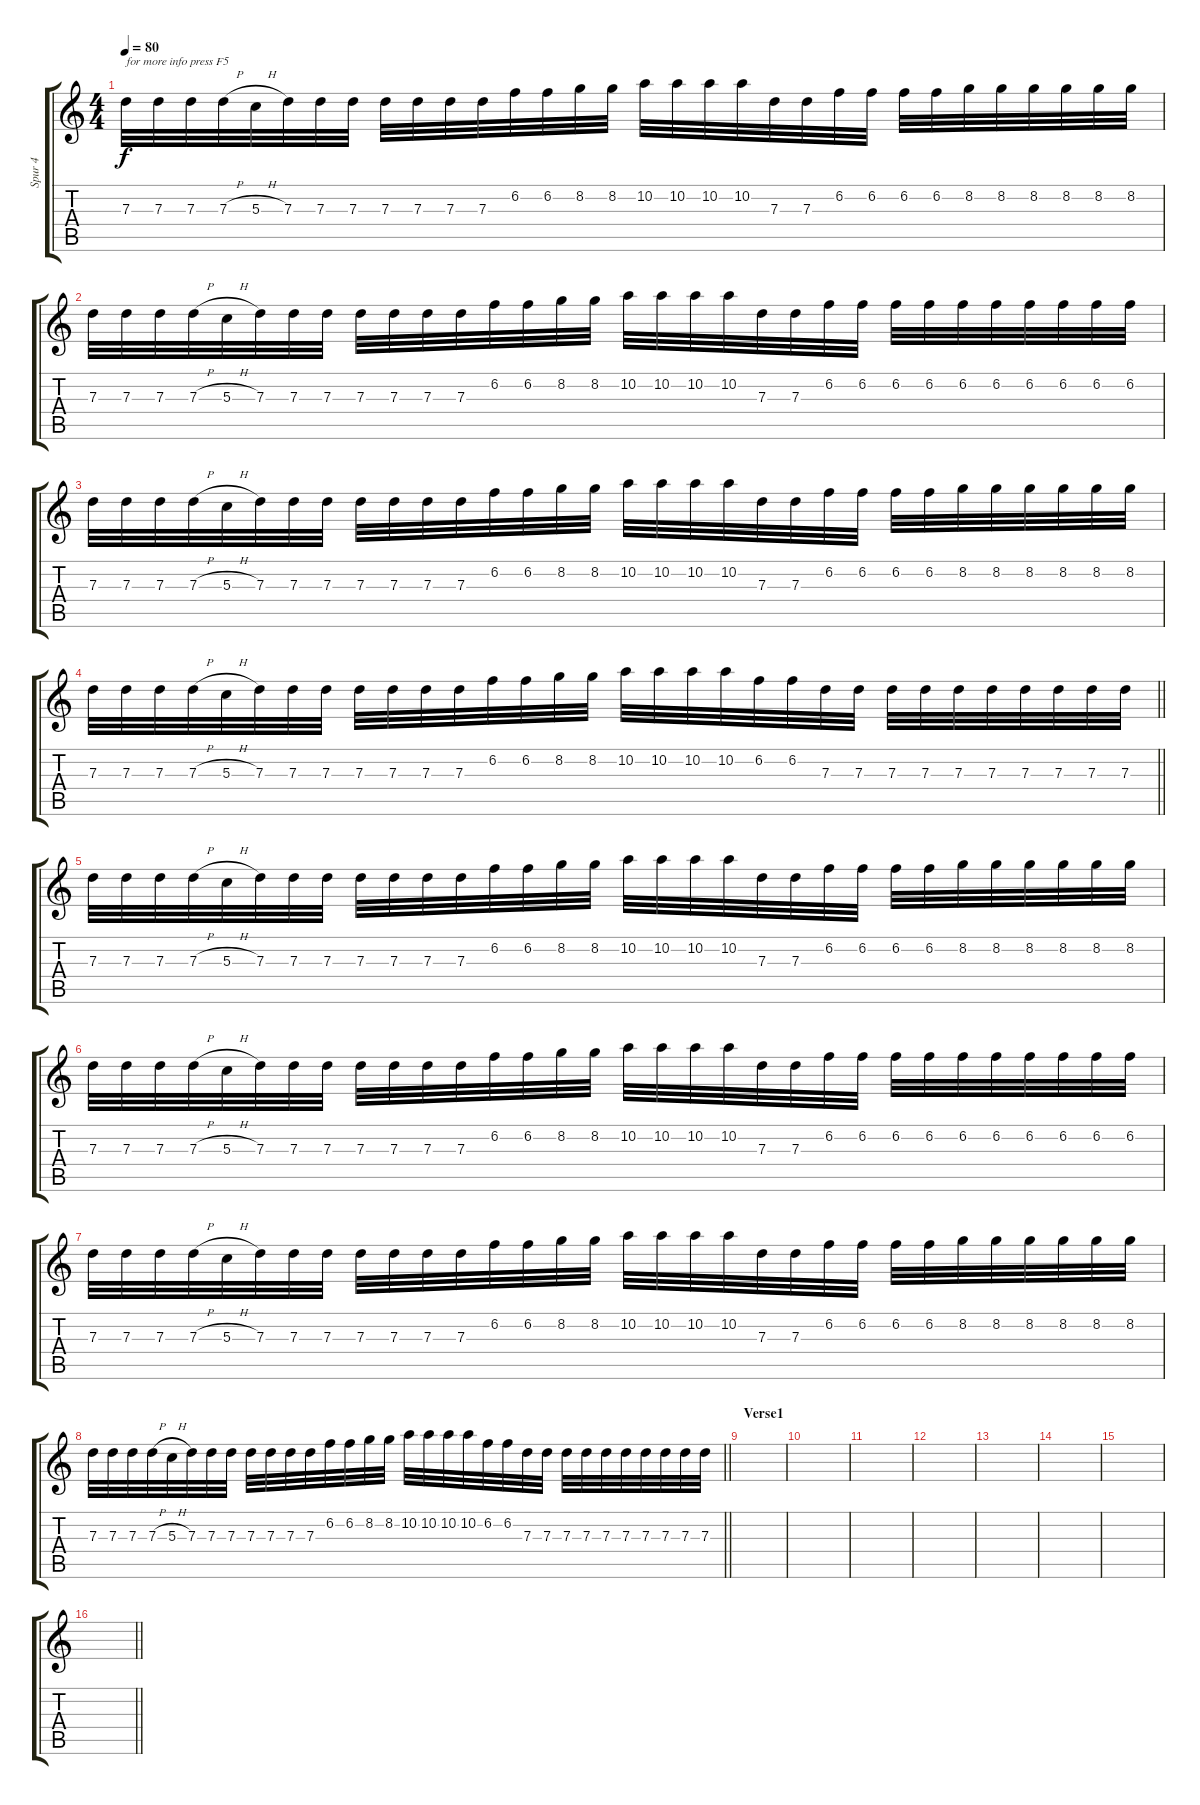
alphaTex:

\track ("Spur 4" "Spur 4") {instrument distortionguitar}
\staff {score tabs}
\tuning (E4 B3 G3 D3 A2 E2) {hide}
\ts (4 4)
\tempo 80
\clef g2
\ks c
7.3.32{txt "for more info press F5" dy f instrument distortionguitar} 7.3.32 7.3.32 7.3{h}.32 5.3{h}.32 7.3.32 7.3.32 7.3.32 7.3.32 7.3.32 7.3.32 7.3.32 6.2.32 6.2.32 8.2.32 8.2.32 10.2.32 10.2.32 10.2.32 10.2.32 7.3.32 7.3.32 6.2.32 6.2.32 6.2.32 6.2.32 8.2.32 8.2.32 8.2.32 8.2.32 8.2.32 8.2.32 |
7.3.32 7.3.32 7.3.32 7.3{h}.32 5.3{h}.32 7.3.32 7.3.32 7.3.32 7.3.32 7.3.32 7.3.32 7.3.32 6.2.32 6.2.32 8.2.32 8.2.32 10.2.32 10.2.32 10.2.32 10.2.32 7.3.32 7.3.32 6.2.32 6.2.32 6.2.32 6.2.32 6.2.32 6.2.32 6.2.32 6.2.32 6.2.32 6.2.32 |
7.3.32 7.3.32 7.3.32 7.3{h}.32 5.3{h}.32 7.3.32 7.3.32 7.3.32 7.3.32 7.3.32 7.3.32 7.3.32 6.2.32 6.2.32 8.2.32 8.2.32 10.2.32 10.2.32 10.2.32 10.2.32 7.3.32 7.3.32 6.2.32 6.2.32 6.2.32 6.2.32 8.2.32 8.2.32 8.2.32 8.2.32 8.2.32 8.2.32 |
\barLineRight lightlight
7.3.32 7.3.32 7.3.32 7.3{h}.32 5.3{h}.32 7.3.32 7.3.32 7.3.32 7.3.32 7.3.32 7.3.32 7.3.32 6.2.32 6.2.32 8.2.32 8.2.32 10.2.32 10.2.32 10.2.32 10.2.32 6.2.32 6.2.32 7.3.32 7.3.32 7.3.32 7.3.32 7.3.32 7.3.32 7.3.32 7.3.32 7.3.32 7.3.32 |
7.3.32 7.3.32 7.3.32 7.3{h}.32 5.3{h}.32 7.3.32 7.3.32 7.3.32 7.3.32 7.3.32 7.3.32 7.3.32 6.2.32 6.2.32 8.2.32 8.2.32 10.2.32 10.2.32 10.2.32 10.2.32 7.3.32 7.3.32 6.2.32 6.2.32 6.2.32 6.2.32 8.2.32 8.2.32 8.2.32 8.2.32 8.2.32 8.2.32 |
7.3.32 7.3.32 7.3.32 7.3{h}.32 5.3{h}.32 7.3.32 7.3.32 7.3.32 7.3.32 7.3.32 7.3.32 7.3.32 6.2.32 6.2.32 8.2.32 8.2.32 10.2.32 10.2.32 10.2.32 10.2.32 7.3.32 7.3.32 6.2.32 6.2.32 6.2.32 6.2.32 6.2.32 6.2.32 6.2.32 6.2.32 6.2.32 6.2.32 |
7.3.32 7.3.32 7.3.32 7.3{h}.32 5.3{h}.32 7.3.32 7.3.32 7.3.32 7.3.32 7.3.32 7.3.32 7.3.32 6.2.32 6.2.32 8.2.32 8.2.32 10.2.32 10.2.32 10.2.32 10.2.32 7.3.32 7.3.32 6.2.32 6.2.32 6.2.32 6.2.32 8.2.32 8.2.32 8.2.32 8.2.32 8.2.32 8.2.32 |
\barLineRight lightlight
7.3.32 7.3.32 7.3.32 7.3{h}.32 5.3{h}.32 7.3.32 7.3.32 7.3.32 7.3.32 7.3.32 7.3.32 7.3.32 6.2.32 6.2.32 8.2.32 8.2.32 10.2.32 10.2.32 10.2.32 10.2.32 6.2.32 6.2.32 7.3.32 7.3.32 7.3.32 7.3.32 7.3.32 7.3.32 7.3.32 7.3.32 7.3.32 7.3.32 |
\section ("" "Verse1")
|
|
|
|
|
|
|
\barLineRight lightlight
